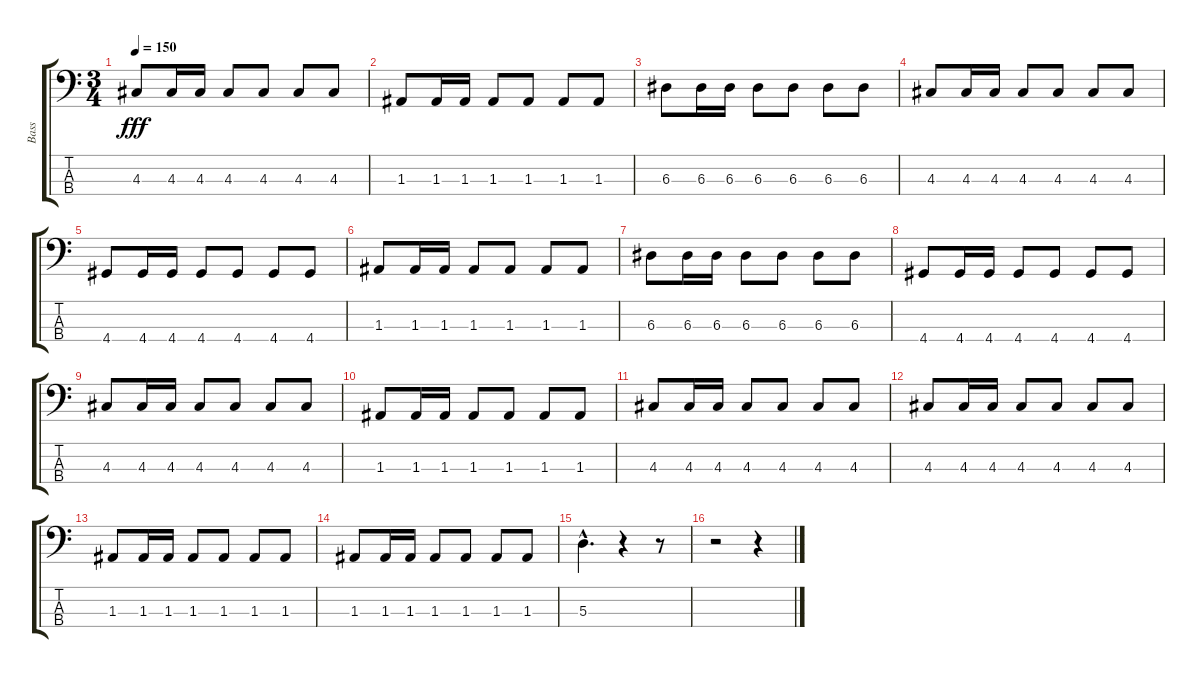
\track ("Bass" "Bass") {instrument electricbassfinger}
\staff {score tabs}
\tuning (G2 D2 A1 E1) {hide}
\ts (3 4)
\tempo 150
\clef f4
\ks c
4.3.8{dy fff} 4.3.16 4.3.16 4.3.8 4.3.8 4.3.8 4.3.8 |
1.3.8 1.3.16 1.3.16 1.3.8 1.3.8 1.3.8 1.3.8 |
6.3.8 6.3.16 6.3.16 6.3.8 6.3.8 6.3.8 6.3.8 |
4.3.8 4.3.16 4.3.16 4.3.8 4.3.8 4.3.8 4.3.8 |
4.4.8 4.4.16 4.4.16 4.4.8 4.4.8 4.4.8 4.4.8 |
1.3.8 1.3.16 1.3.16 1.3.8 1.3.8 1.3.8 1.3.8 |
6.3.8 6.3.16 6.3.16 6.3.8 6.3.8 6.3.8 6.3.8 |
4.4.8 4.4.16 4.4.16 4.4.8 4.4.8 4.4.8 4.4.8 |
4.3.8 4.3.16 4.3.16 4.3.8 4.3.8 4.3.8 4.3.8 |
1.3.8 1.3.16 1.3.16 1.3.8 1.3.8 1.3.8 1.3.8 |
4.3.8 4.3.16 4.3.16 4.3.8 4.3.8 4.3.8 4.3.8 |
4.3.8 4.3.16 4.3.16 4.3.8 4.3.8 4.3.8 4.3.8 |
1.3.8 1.3.16 1.3.16 1.3.8 1.3.8 1.3.8 1.3.8 |
1.3.8 1.3.16 1.3.16 1.3.8 1.3.8 1.3.8 1.3.8 |
5.3{hac}.4{d} r.4 r.8 |
r.2 r.4
